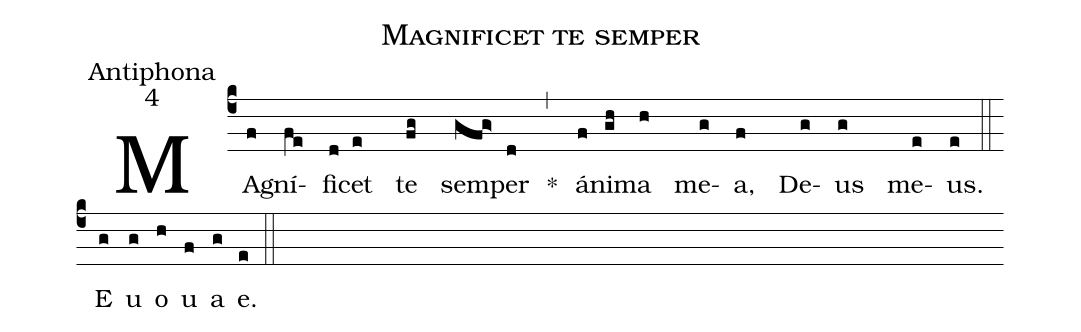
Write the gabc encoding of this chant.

name:Magnificet te semper;
office-part:Antiphona;
mode:4;
%%
(c4)MA(f)gní(fe)fi(d)cet(e) te(fg) sem(gfg>)per(d) *(,) á(f)ni(gh)ma(h) me(g)a,(f) De(g)us(g) me(e)us.(e) (::) <eu>E(g) u(g) o(h) u(f) a(g) e.(e) </eu>(::)
